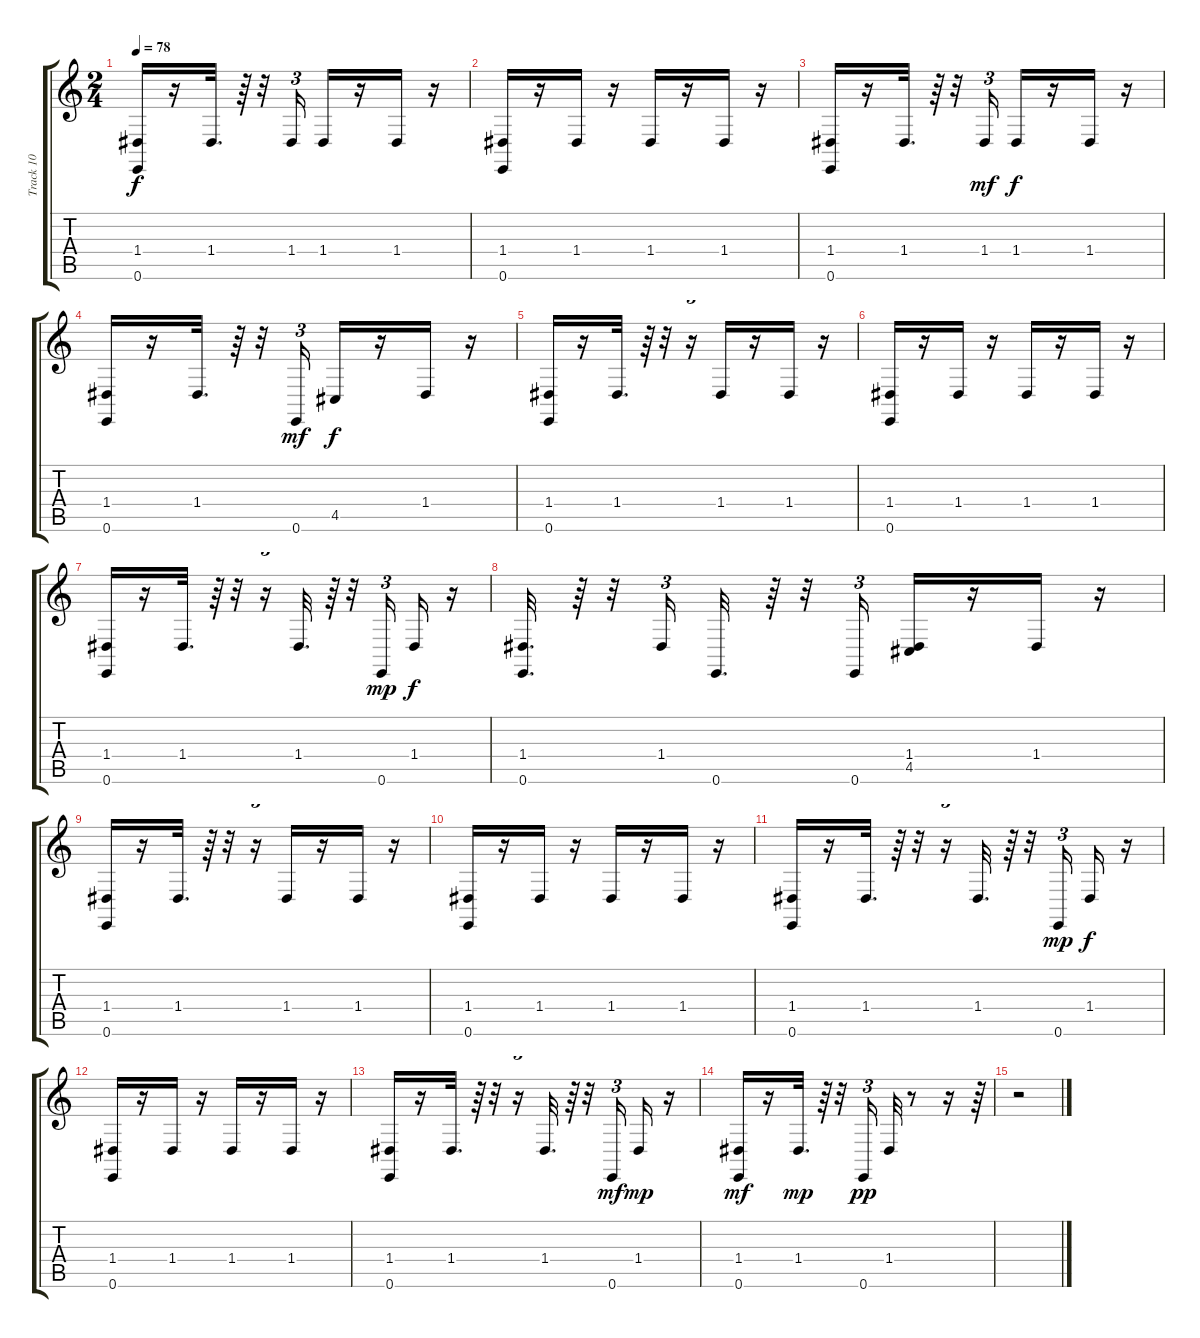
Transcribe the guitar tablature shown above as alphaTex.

\track ("Track 10" "Track 10") {instrument clavinet}
\staff {score tabs}
\tuning (E4 B3 G3 D3 A2 E2) {hide}
\ts (2 4)
\tempo 78
\clef g2
\ks c
(1.4 0.6).16{dy f} r.16 1.4.32{d} r.64 r.32 1.4.16{tu (3 2)} 1.4.16 r.16 1.4.16 r.16 |
(1.4 0.6).16 r.16 1.4.16 r.16 1.4.16 r.16 1.4.16 r.16 |
(1.4 0.6).16 r.16 1.4.32{d} r.64 r.32 1.4.16{tu (3 2) dy mf} 1.4.16{dy f} r.16 1.4.16 r.16 |
(1.4 0.6).16 r.16 1.4.32{d} r.64 r.32 0.6.16{tu (3 2) dy mf} 4.5.16{dy f} r.16 1.4.16 r.16 |
(1.4 0.6).16 r.16 1.4.32{d} r.64 r.32 r.16{tu (3 2)} 1.4.16 r.16 1.4.16 r.16 |
(1.4 0.6).16 r.16 1.4.16 r.16 1.4.16 r.16 1.4.16 r.16 |
(1.4 0.6).16 r.16 1.4.32{d} r.64 r.32 r.16{tu (3 2)} 1.4.32{d} r.64 r.32 0.6.16{tu (3 2) dy mp} 1.4.16{dy f} r.16 |
(1.4 0.6).32{d} r.64 r.32 1.4.16{tu (3 2)} 0.6.32{d} r.64 r.32 0.6.16{tu (3 2)} (1.4 4.5).16 r.16 1.4.16 r.16 |
(1.4 0.6).16 r.16 1.4.32{d} r.64 r.32 r.16{tu (3 2)} 1.4.16 r.16 1.4.16 r.16 |
(1.4 0.6).16 r.16 1.4.16 r.16 1.4.16 r.16 1.4.16 r.16 |
(1.4 0.6).16 r.16 1.4.32{d} r.64 r.32 r.16{tu (3 2)} 1.4.32{d} r.64 r.32 0.6.16{tu (3 2) dy mp} 1.4.16{dy f} r.16 |
(1.4 0.6).16 r.16 1.4.16 r.16 1.4.16 r.16 1.4.16 r.16 |
(1.4 0.6).16 r.16 1.4.32{d} r.64 r.32 r.16{tu (3 2)} 1.4.32{d} r.64 r.32 0.6.16{tu (3 2) dy mf} 1.4.16{dy mp} r.16 |
(1.4 0.6).16{dy mf} r.16 1.4.32{d dy mp} r.64 r.32 0.6.16{tu (3 2) dy pp} 1.4.32 r.8 r.16 r.64 |
r.2
